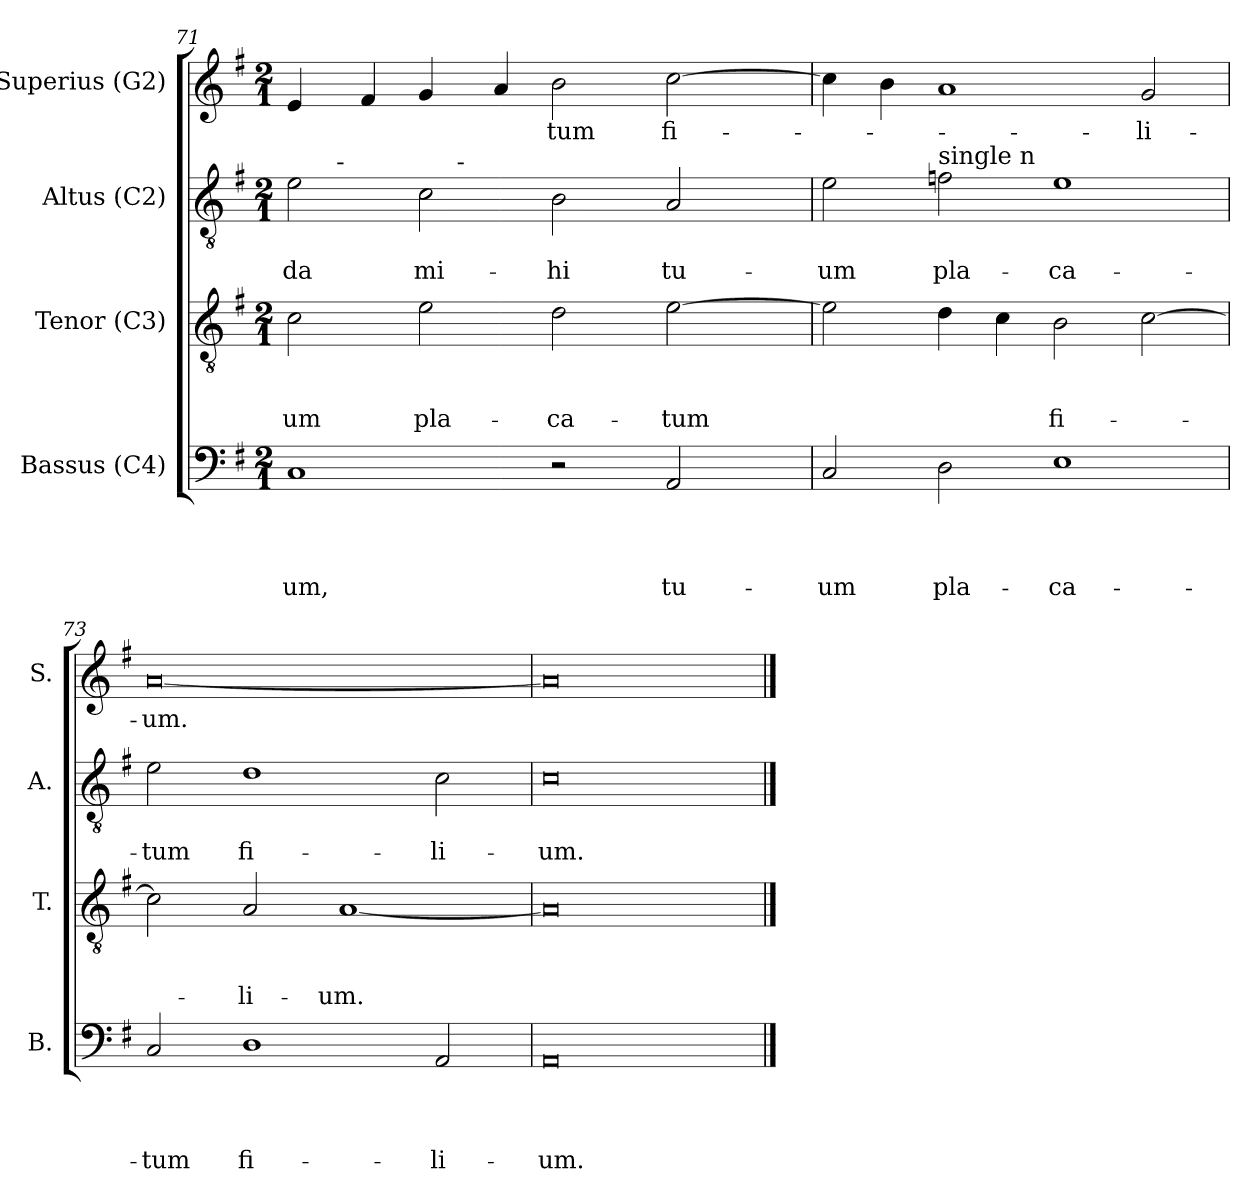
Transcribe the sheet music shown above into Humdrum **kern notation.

**kern	**text	**text	**text	**text	**kern	**text	**text	**text	**kern	**text	**text	**kern	**text
*part4	*part4	*part4	*part4	*part4	*part3	*part3	*part3	*part3	*part2	*part2	*part2	*part1	*part1
*staff4	*staff4	*staff4	*staff4	*staff4	*staff3	*staff3	*staff3	*staff3	*staff2	*staff2	*staff2	*staff1	*staff1
*I"Bassus (C4)	*	*	*	*	*I"Tenor (C3)	*	*	*	*I"Altus (C2)	*	*	*I"Superius (G2)	*
*I'B.	*	*	*	*	*I'T.	*	*	*	*I'A.	*	*	*I'S.	*
!!LO:PB:g=z
*clefF4	*	*	*	*	*clefGv2	*	*	*	*clefGv2	*	*	*clefG2	*
*k[f#]	*	*	*	*	*k[f#]	*	*	*	*k[f#]	*	*	*k[f#]	*
*G:	*	*	*	*	*G:	*	*	*	*G:	*	*	*G:	*
*M2/1	*	*	*	*	*M2/1	*	*	*	*M2/1	*	*	*M2/1	*
=71	=71	=71	=71	=71	=71	=71	=71	=71	=71	=71	=71	=71	=71
!	!	!	!	!LO:LY:b	!	!	!	!LO:LY:b	!	!	!LO:LY:b	!	!
*	*	*	*	*	*	*	*	*	*^	*	*	*	*
*	*	*	*	*	*	*	*	*	*	*^	*	*	*	*
1C	.	.	.	-um,	2c\	.	.	-um	2e\	8.ryy	2ryy	.	da	4e/	.
!	!	!	!	!	!	!	!	!	!	!LO:TX:a:t=-	!	!	!	!	!
.	.	.	.	.	.	.	.	.	.	1ryy	.	.	.	.	.
.	.	.	.	.	.	.	.	.	.	.	.	.	.	4f#/	.
!	!	!	!	!	!	!	!	!LO:LY:b	!	!	!	!	!LO:LY:b	!	!
.	.	.	.	.	2e\	.	.	pla-	2c\	.	8ryy	.	mi-	4g/	.
!	!	!	!	!	!	!	!	!	!	!	!LO:TX:a:t=-	!	!	!	!
.	.	.	.	.	.	.	.	.	.	.	1ryy	.	.	.	.
.	.	.	.	.	.	.	.	.	.	.	.	.	.	4a/	.
!	!	!	!	!	!	!	!	!LO:LY:b	!	!	!	!	!LO:LY:b	!	!LO:LY:b
2r	.	.	.	.	2d\	.	.	-ca-	2B\	.	.	.	-hi	2b\	-tum
.	.	.	.	.	.	.	.	.	.	2ryy	.	.	.	.	.
!	!	!	!	!LO:LY:b	!	!	!	!LO:LY:b	!	!	!	!	!LO:LY:b	!	!LO:LY:b
2AA/	.	.	.	tu-	[>2e\	.	.	-tum	2A/	.	.	.	tu-	[>2cc\	fi-
.	.	.	.	.	.	.	.	.	.	.	4.ryy	.	.	.	.
.	.	.	.	.	.	.	.	.	.	4ryy	.	.	.	.	.
.	.	.	.	.	.	.	.	.	.	16ryy	.	.	.	.	.
=72	=72	=72	=72	=72	=72	=72	=72	=72	=72	=72	=72	=72	=72	=72	=72
!	!	!	!	!LO:LY:b	!	!	!	!	!	!	!	!	!LO:LY:b	!	!
*	*	*	*	*	*	*	*	*	*v	*v	*v	*	*	*	*
2C/	.	.	.	-um	2e\]	.	.	.	2e\	.	-um	4cc\]	.
.	.	.	.	.	.	.	.	.	.	.	.	4b\	.
!	!	!	!	!	!	!	!	!	!LO:TX:a:t=single n	!	!	!	!
!	!	!	!	!LO:LY:b	!	!	!	!	!	!	!LO:LY:b	!	!
2D\	.	.	.	pla-	4d\	.	.	.	2fn\	.	pla-	1a	.
.	.	.	.	.	4c\	.	.	.	.	.	.	.	.
!	!	!	!	!LO:LY:b	!	!	!	!LO:LY:b	!	!	!LO:LY:b	!	!
1E	.	.	.	-ca-	2B\	.	.	fi-	1e	.	-ca-	.	.
!	!	!	!	!	!	!	!	!	!	!	!	!	!LO:LY:b
.	.	.	.	.	[>2c\	.	.	.	.	.	.	2g/	-li-
=73	=73	=73	=73	=73	=73	=73	=73	=73	=73	=73	=73	=73	=73
!	!	!	!	!LO:LY:b	!	!	!	!	!	!	!LO:LY:b	!	!LO:LY:b
2C/	.	.	.	-tum	2c\]	.	.	.	2e\	.	-tum	[<0a	-um.
!	!	!	!	!LO:LY:b	!	!	!	!LO:LY:b	!	!	!LO:LY:b	!	!
1D	.	.	.	fi-	2A/	.	.	-li-	1d	.	fi-	.	.
!	!	!	!	!	!	!	!	!LO:LY:b	!	!	!	!	!
.	.	.	.	.	[<1A	.	.	-um.	.	.	.	.	.
!	!	!	!	!LO:LY:b	!	!	!	!	!	!	!LO:LY:b	!	!
2AA/	.	.	.	-li-	.	.	.	.	2c\	.	-li-	.	.
=74	=74	=74	=74	=74	=74	=74	=74	=74	=74	=74	=74	=74	=74
!	!	!	!	!LO:LY:b	!	!	!	!	!	!	!LO:LY:b	!	!
0AA	.	.	.	-um.	0A]	.	.	.	0c	.	-um.	0a]	.
==	==	==	==	==	==	==	==	==	==	==	==	==	==
*-	*-	*-	*-	*-	*-	*-	*-	*-	*-	*-	*-	*-	*-
